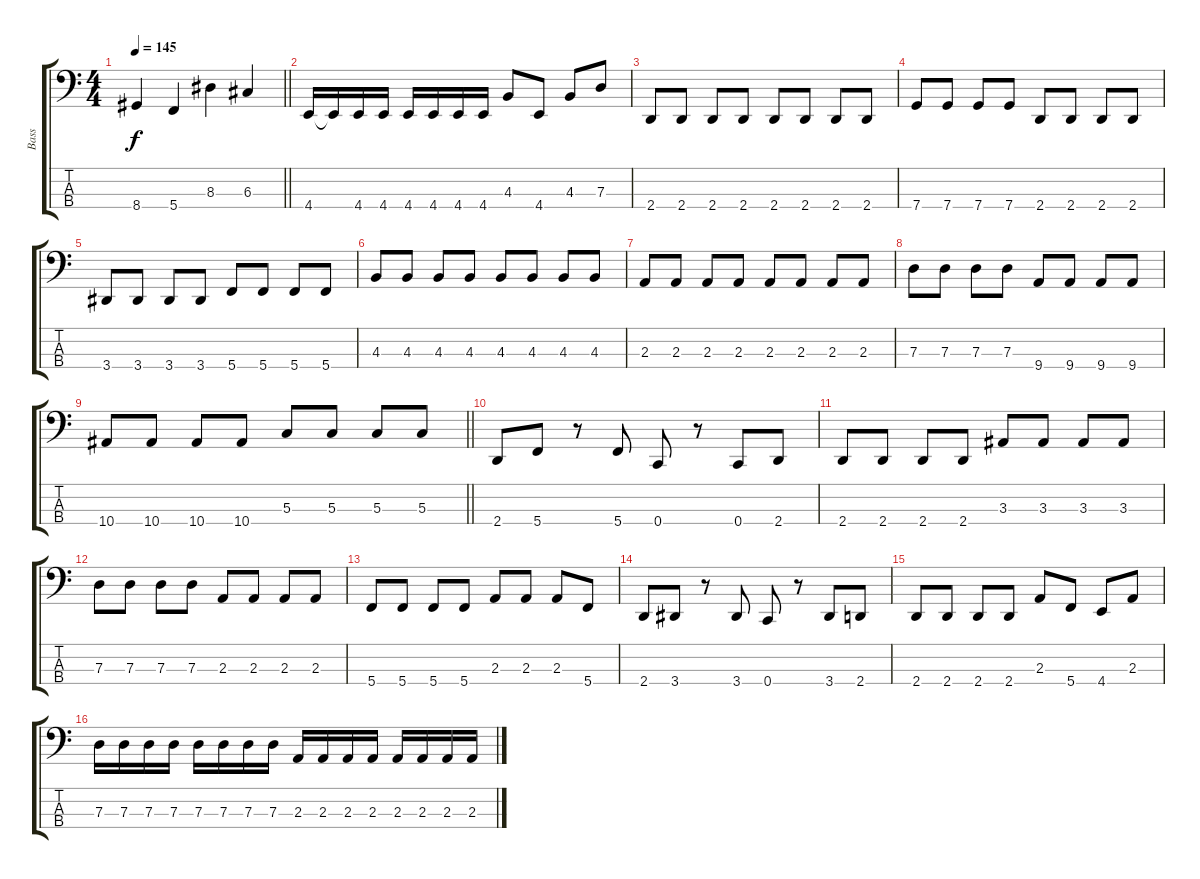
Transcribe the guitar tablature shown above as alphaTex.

\track ("Bass" "Bass") {instrument electricbasspick}
\staff {score tabs}
\tuning (F2 C2 G1 C1) {hide}
\ts (4 4)
\tempo 145
\clef f4
\barLineRight lightlight
\ks c
8.4.4{dy f} 5.4.4 8.3.4 6.3.4 |
4.4.16 4.4{t}.16 4.4.16 4.4.16 4.4.16 4.4.16 4.4.16 4.4.16 4.3.8 4.4.8 4.3.8 7.3.8 |
2.4.8 2.4.8 2.4.8 2.4.8 2.4.8 2.4.8 2.4.8 2.4.8 |
7.4.8 7.4.8 7.4.8 7.4.8 2.4.8 2.4.8 2.4.8 2.4.8 |
3.4.8 3.4.8 3.4.8 3.4.8 5.4.8 5.4.8 5.4.8 5.4.8 |
4.3.8 4.3.8 4.3.8 4.3.8 4.3.8 4.3.8 4.3.8 4.3.8 |
2.3.8 2.3.8 2.3.8 2.3.8 2.3.8 2.3.8 2.3.8 2.3.8 |
7.3.8 7.3.8 7.3.8 7.3.8 9.4.8 9.4.8 9.4.8 9.4.8 |
\barLineRight lightlight
10.4.8 10.4.8 10.4.8 10.4.8 5.3.8 5.3.8 5.3.8 5.3.8 |
2.4.8 5.4.8 r.8 5.4.8 0.4.8 r.8 0.4.8 2.4.8 |
2.4.8 2.4.8 2.4.8 2.4.8 3.3.8 3.3.8 3.3.8 3.3.8 |
7.3.8 7.3.8 7.3.8 7.3.8 2.3.8 2.3.8 2.3.8 2.3.8 |
5.4.8 5.4.8 5.4.8 5.4.8 2.3.8 2.3.8 2.3.8 5.4.8 |
2.4.8 3.4.8 r.8 3.4.8 0.4.8 r.8 3.4.8 2.4.8 |
2.4.8 2.4.8 2.4.8 2.4.8 2.3.8 5.4.8 4.4.8 2.3.8 |
7.3.16 7.3.16 7.3.16 7.3.16 7.3.16 7.3.16 7.3.16 7.3.16 2.3.16 2.3.16 2.3.16 2.3.16 2.3.16 2.3.16 2.3.16 2.3.16
